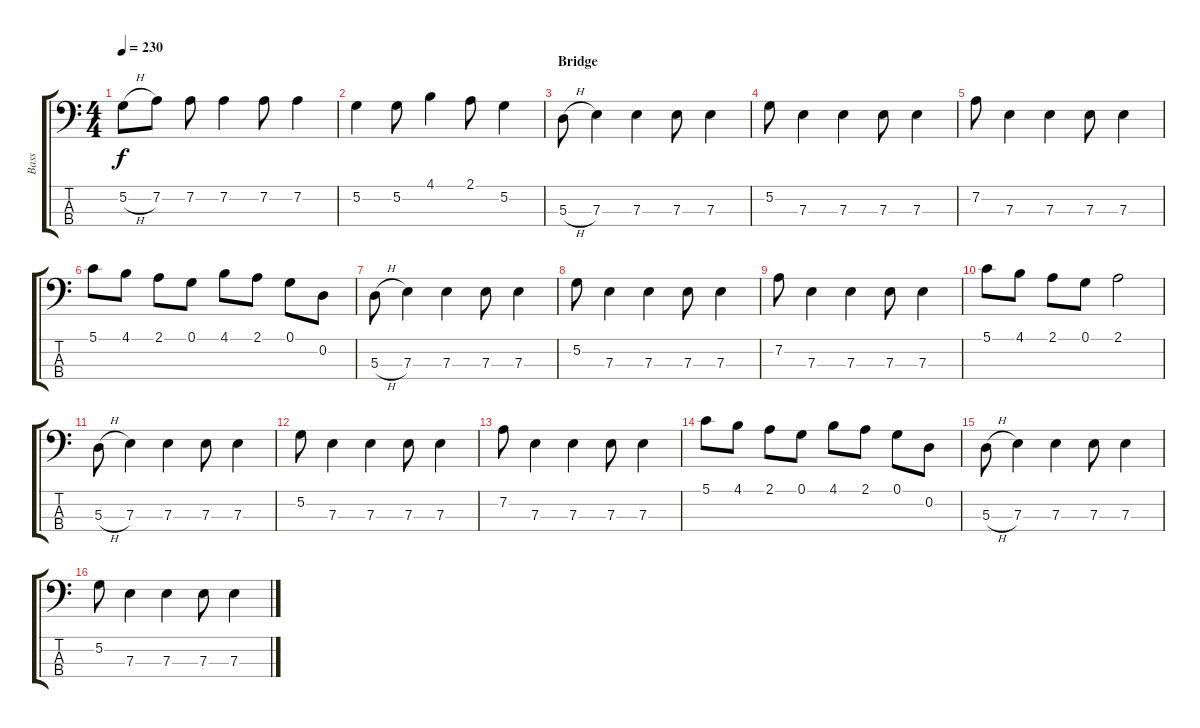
\track ("Bass" "Bass") {instrument electricbassfinger}
\staff {score tabs}
\tuning (G2 D2 A1 E1) {hide}
\ts (4 4)
\tempo 230
\clef f4
\ks c
5.2{h}.8{dy f} 7.2.8 7.2.8 7.2.4 7.2.8 7.2.4 |
5.2.4 5.2.8 4.1.4 2.1.8 5.2.4 |
\section ("" "Bridge")
5.3{h}.8 7.3.4 7.3.4 7.3.8 7.3.4 |
5.2.8 7.3.4 7.3.4 7.3.8 7.3.4 |
7.2.8 7.3.4 7.3.4 7.3.8 7.3.4 |
5.1.8 4.1.8 2.1.8 0.1.8 4.1.8 2.1.8 0.1.8 0.2.8 |
5.3{h}.8 7.3.4 7.3.4 7.3.8 7.3.4 |
5.2.8 7.3.4 7.3.4 7.3.8 7.3.4 |
7.2.8 7.3.4 7.3.4 7.3.8 7.3.4 |
5.1.8 4.1.8 2.1.8 0.1.8 2.1.2 |
5.3{h}.8 7.3.4 7.3.4 7.3.8 7.3.4 |
5.2.8 7.3.4 7.3.4 7.3.8 7.3.4 |
7.2.8 7.3.4 7.3.4 7.3.8 7.3.4 |
5.1.8 4.1.8 2.1.8 0.1.8 4.1.8 2.1.8 0.1.8 0.2.8 |
5.3{h}.8 7.3.4 7.3.4 7.3.8 7.3.4 |
5.2.8 7.3.4 7.3.4 7.3.8 7.3.4
